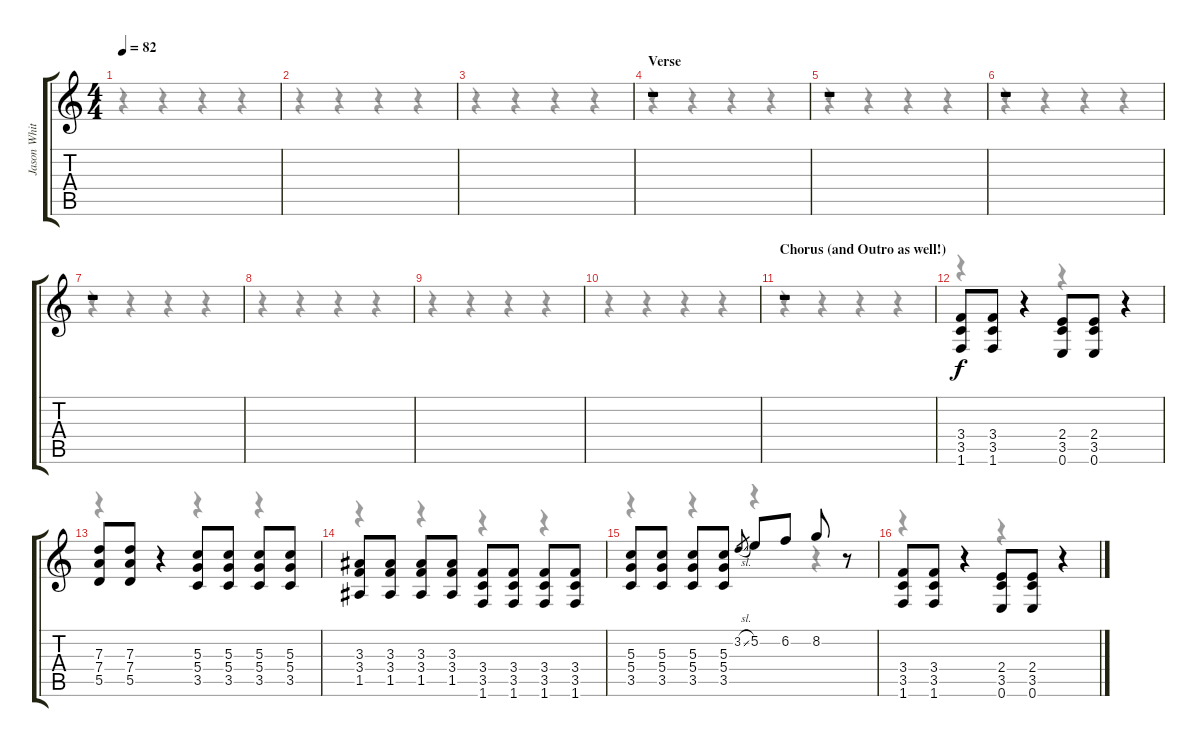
\track ("Jason White (Lead Guitar)" "Jason Whit") {instrument distortionguitar}
\staff {score tabs}
\tuning (E4 B3 G3 D3 A2 E2) {hide}
\voice
\ts (4 4)
\tempo 82
\clef g2
\ks c
|
|
|
\section ("" "Verse ")
r.1 |
r.1 |
r.1 |
r.1 |
|
|
|
\section ("" "Chorus (and Outro as well!)")
r.1 |
(3.4 3.5 1.6).8 (3.4 3.5 1.6).8 r.4 (2.4 3.5 0.6).8 (2.4 3.5 0.6).8 r.4 |
(7.3 7.4 5.5).8 (7.3 7.4 5.5).8 r.4 (5.3 5.4 3.5).8 (5.3 5.4 3.5).8 (5.3 5.4 3.5).8 (5.3 5.4 3.5).8 |
(3.3 3.4 1.5).8 (3.3 3.4 1.5).8 (3.3 3.4 1.5).8 (3.3 3.4 1.5).8 (3.4 3.5 1.6).8 (3.4 3.5 1.6).8 (3.4 3.5 1.6).8 (3.4 3.5 1.6).8 |
(5.3 5.4 3.5).8 (5.3 5.4 3.5).8 (5.3 5.4 3.5).8 (5.3 5.4 3.5).8 3.2{sl}.8{gr} 5.2.8 6.2.8 8.2.8 r.8 |
(3.4 3.5 1.6).8 (3.4 3.5 1.6).8 r.4 (2.4 3.5 0.6).8 (2.4 3.5 0.6).8 r.4
\voice
\clef g2
\ottava regular
\simile none
\ks c
r.4{dy f} r.4 r.4 r.4 |
r.4 r.4 r.4 r.4 |
r.4 r.4 r.4 r.4 |
r.4 r.4 r.4 r.4 |
r.4 r.4 r.4 r.4 |
r.4 r.4 r.4 r.4 |
r.4 r.4 r.4 r.4 |
r.4 r.4 r.4 r.4 |
r.4 r.4 r.4 r.4 |
r.4 r.4 r.4 r.4 |
r.4 r.4 r.4 r.4 |
r.4 r.4 r.4 r.4 |
r.4 r.4 r.4 r.4 |
r.4 r.4 r.4 r.4 |
r.4 r.4 r.4 r.4 |
r.4 r.4 r.4 r.4
